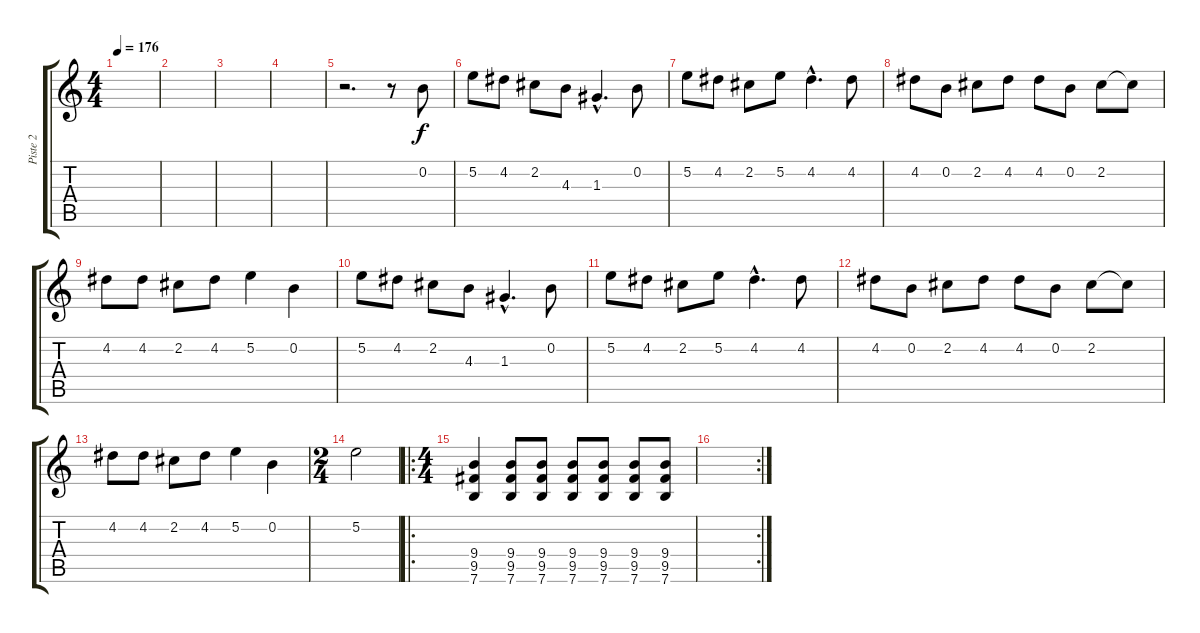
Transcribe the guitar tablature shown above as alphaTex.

\track ("Piste 2" "Piste 2") {instrument distortionguitar}
\staff {score tabs}
\tuning (E4 B3 G3 D3 A2 E2) {hide}
\ts (4 4)
\tempo 176
\clef g2
\ks c
|
|
|
|
r.2{d} r.8 0.2.8 |
5.2.8 4.2.8 2.2.8 4.3.8 1.3{hac}.4{d} 0.2.8 |
5.2.8 4.2.8 2.2.8 5.2.8 4.2{hac}.4{d} 4.2.8 |
4.2.8 0.2.8 2.2.8 4.2.8 4.2.8 0.2.8 2.2.8 2.2{t}.8 |
4.2.8 4.2.8 2.2.8 4.2.8 5.2.4 0.2.4 |
5.2.8 4.2.8 2.2.8 4.3.8 1.3{hac}.4{d} 0.2.8 |
5.2.8 4.2.8 2.2.8 5.2.8 4.2{hac}.4{d} 4.2.8 |
4.2.8 0.2.8 2.2.8 4.2.8 4.2.8 0.2.8 2.2.8 2.2{t}.8 |
4.2.8 4.2.8 2.2.8 4.2.8 5.2.4 0.2.4 |
\ts (2 4)
5.2.2 |
\ro
\ts (4 4)
(9.4 9.5 7.6).4 (9.4 9.5 7.6).8 (9.4 9.5 7.6).8 (9.4 9.5 7.6).8 (9.4 9.5 7.6).8 (9.4 9.5 7.6).8 (9.4 9.5 7.6).8 |
\rc 2
